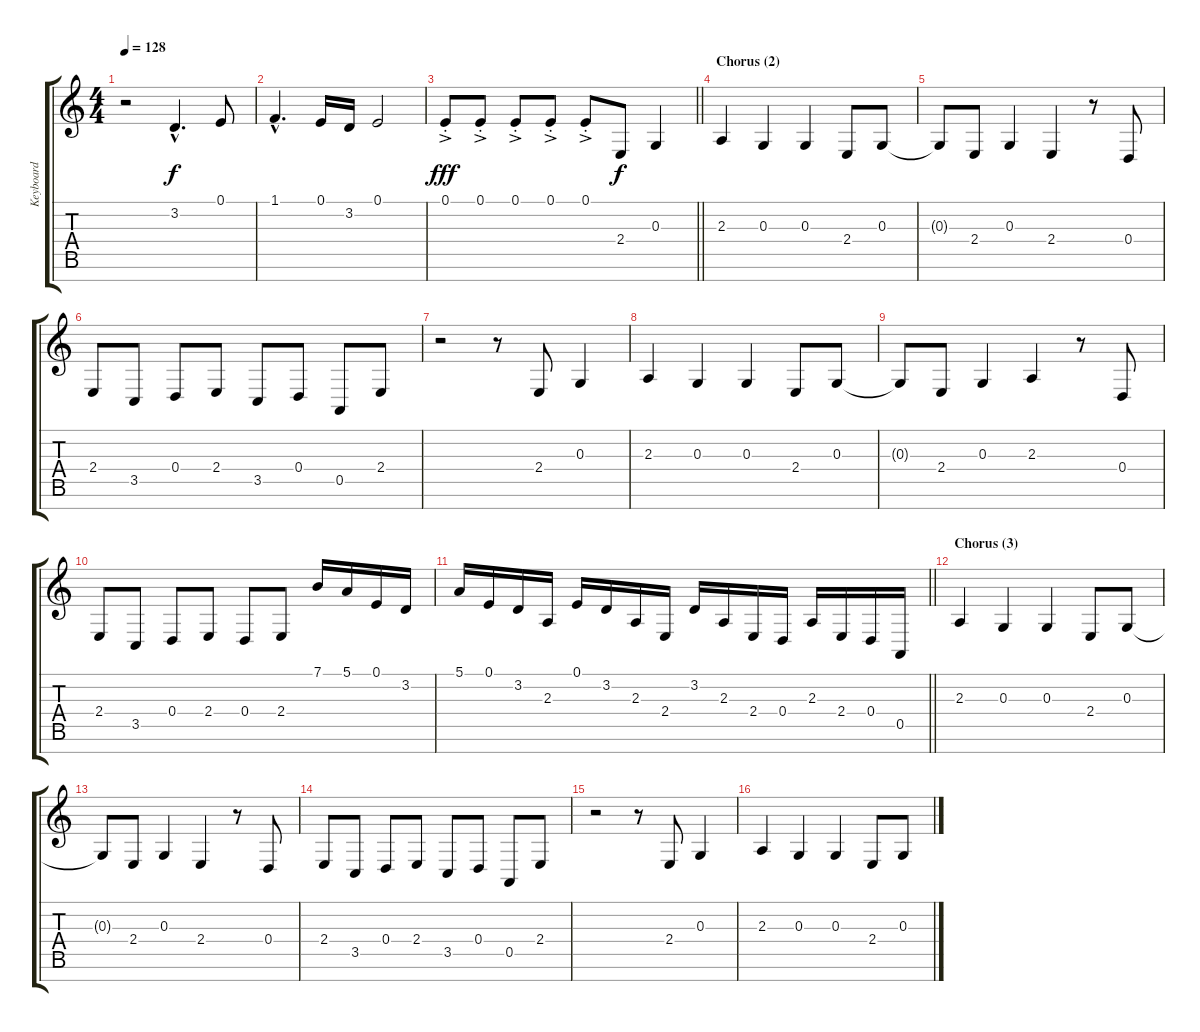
\track ("Keyboard" "Keyboard") {instrument pad1newage}
\staff {score tabs}
\tuning (E4 B3 G3 D3 A2 E2 B1) {hide}
\ts (4 4)
\tempo 128
\clef g2
\ks aminor
r.2{dy f} 3.2{hac}.4{d} 0.1.8 |
1.1{hac}.4{d} 0.1.16 3.2.16 0.1.2 |
\barLineRight lightlight
0.1{ac st}.8{dy fff} 0.1{ac st}.8 0.1{ac st}.8 0.1{ac st}.8 0.1{ac st}.8 2.4.8{dy f} 0.3.4 |
\section ("" "Chorus (2)")
2.3.4 0.3.4 0.3.4 2.4.8 0.3.8 |
0.3{t}.8 2.4.8 0.3.4 2.4.4 r.8 0.4.8 |
2.4.8 3.5.8 0.4.8 2.4.8 3.5.8 0.4.8 0.5.8 2.4.8 |
r.2 r.8 2.4.8 0.3.4 |
2.3.4 0.3.4 0.3.4 2.4.8 0.3.8 |
0.3{t}.8 2.4.8 0.3.4 2.3.4 r.8 0.4.8 |
2.4.8 3.5.8 0.4.8 2.4.8 0.4.8 2.4.8 7.1.16 5.1.16 0.1.16 3.2.16 |
\barLineRight lightlight
5.1.16 0.1.16 3.2.16 2.3.16 0.1.16 3.2.16 2.3.16 2.4.16 3.2.16 2.3.16 2.4.16 0.4.16 2.3.16 2.4.16 0.4.16 0.5.16 |
\section ("" "Chorus (3)")
2.3.4 0.3.4 0.3.4 2.4.8 0.3.8 |
0.3{t}.8 2.4.8 0.3.4 2.4.4 r.8 0.4.8 |
2.4.8 3.5.8 0.4.8 2.4.8 3.5.8 0.4.8 0.5.8 2.4.8 |
r.2 r.8 2.4.8 0.3.4 |
2.3.4 0.3.4 0.3.4 2.4.8 0.3.8
